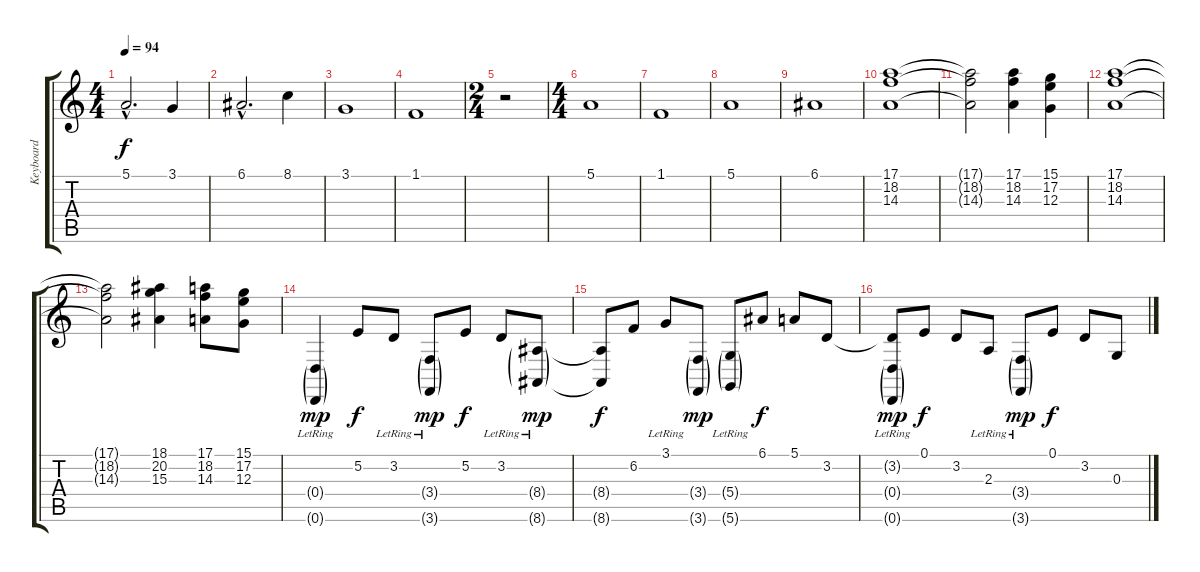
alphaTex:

\track ("Keyboard" "Keyboard") {instrument stringensemble1}
\staff {score tabs}
\tuning (E4 B3 G3 D3 A2 D2) {hide}
\ts (4 4)
\tempo 94
\clef g2
\ks c
5.1{hac}.2{d dy f} 3.1.4 |
6.1{hac}.2{d} 8.1.4 |
3.1.1 |
1.1.1 |
\ts (2 4)
r.2 |
\ts (4 4)
5.1.1{volume 13} |
1.1.1 |
5.1.1 |
6.1.1 |
(17.1 18.2 14.3).1{instrument choiraahs} |
(17.1{t} 18.2{t} 14.3{t}).2 (17.1 18.2 14.3).4 (15.1 17.2 12.3).4 |
(17.1 18.2 14.3).1 |
(17.1{t} 18.2{t} 14.3{t}).2 (18.1 20.2 15.3).4 (17.1 18.2 14.3).8 (15.1 17.2 12.3).8 |
(0.4{g lr} 0.6{g lr}).4{dy mp volume 15 instrument stringensemble1} 5.2.8{dy f} 3.2{lr}.8 (3.4{g lr} 3.6{g lr}).8{dy mp} 5.2.8{dy f} 3.2{lr}.8 (8.4{g lr} 8.6{g lr}).8{dy mp} |
(8.4{t} 8.6{t}).8{dy f} 6.2.8 3.1{lr}.8 (3.4{g} 3.6{g}).8{dy mp} (5.4{g lr} 5.6{g lr}).8 6.1.8{dy f} 5.1.8 3.2.8 |
(3.2{t} 0.4{g lr} 0.6{g lr}).8{dy mp} 0.1.8{dy f} 3.2.8 2.3{lr}.8 (3.4{g lr} 3.6{g lr}).8{dy mp} 0.1.8{dy f} 3.2.8 0.3.8
